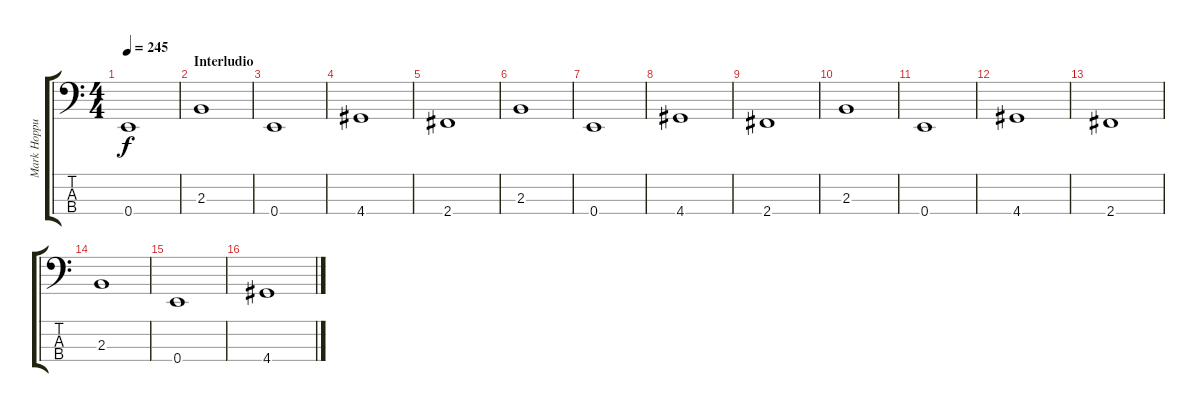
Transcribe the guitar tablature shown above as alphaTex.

\track ("Mark Hoppus - Bajo" "Mark Hoppu") {instrument electricbasspick}
\staff {score tabs}
\tuning (G2 D2 A1 E1) {hide}
\ts (4 4)
\tempo 245
\clef f4
\ks c
0.4{t}.1{dy f} |
\section ("" "Interludio")
2.3.1 |
0.4.1 |
4.4.1 |
2.4.1 |
2.3.1 |
0.4.1 |
4.4.1 |
2.4.1 |
2.3.1 |
0.4.1 |
4.4.1 |
2.4.1 |
2.3.1 |
0.4.1 |
4.4.1
